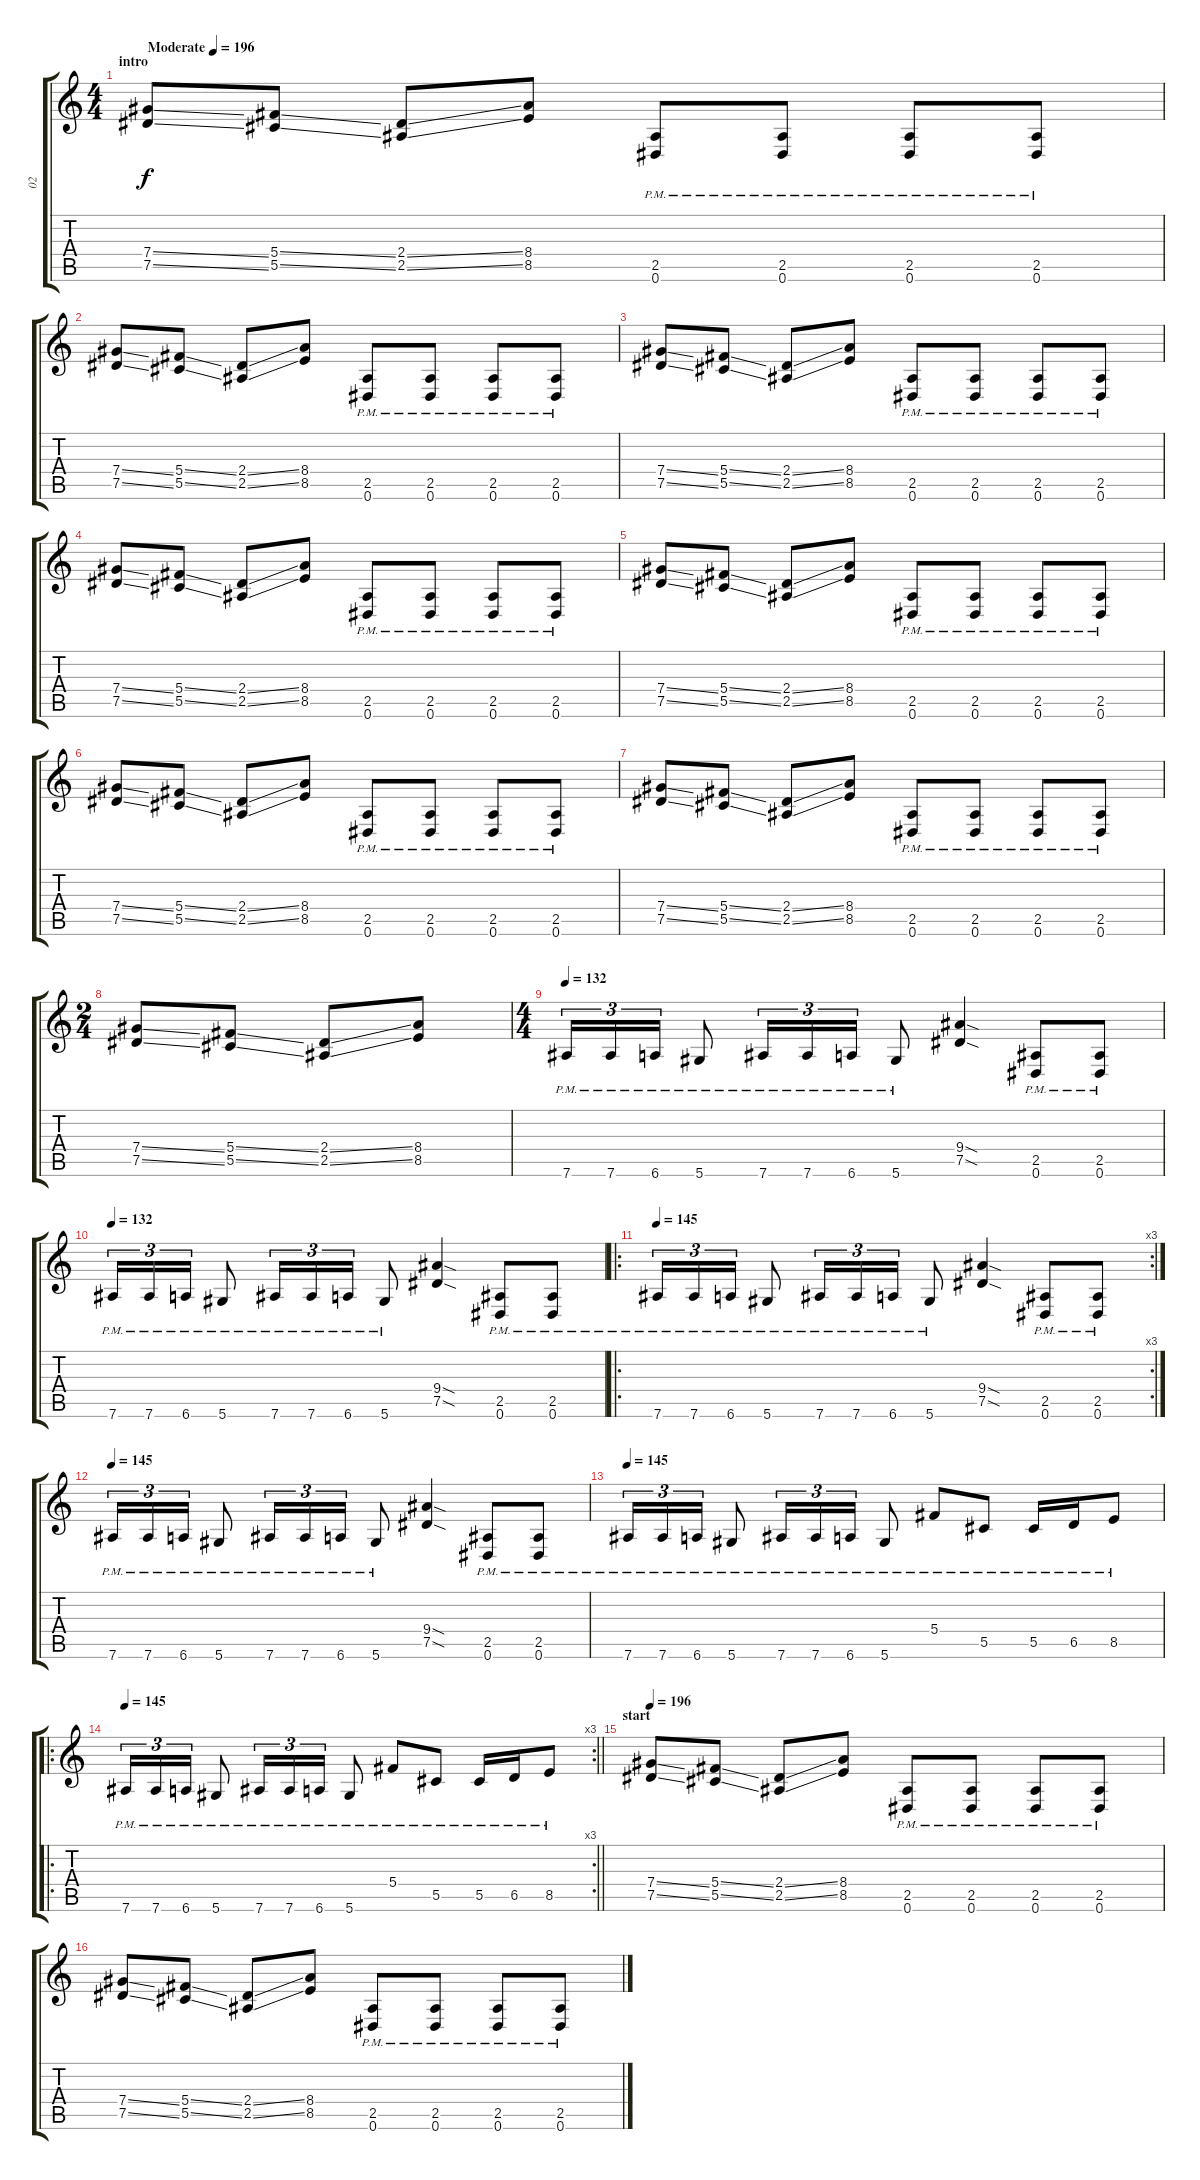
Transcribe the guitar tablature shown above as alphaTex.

\track ("02" "02") {instrument distortionguitar}
\staff {score tabs}
\tuning (Eb4 Bb3 Gb3 Db3 Ab2 Eb2) {hide}
\ts (4 4)
\section ("" "intro")
\tempo (196 "Moderate")
\clef g2
\ks c
(7.4{ss} 7.5{ss}).8{dy f instrument distortionguitar} (5.4{ss} 5.5{ss}).8 (2.4{ss} 2.5{ss}).8 (8.4 8.5).8 (2.5{pm} 0.6{pm}).8 (2.5{pm} 0.6{pm}).8 (2.5{pm} 0.6{pm}).8 (2.5{pm} 0.6{pm}).8 |
(7.4{ss} 7.5{ss}).8 (5.4{ss} 5.5{ss}).8 (2.4{ss} 2.5{ss}).8 (8.4 8.5).8 (2.5{pm} 0.6{pm}).8 (2.5{pm} 0.6{pm}).8 (2.5{pm} 0.6{pm}).8 (2.5{pm} 0.6{pm}).8 |
(7.4{ss} 7.5{ss}).8 (5.4{ss} 5.5{ss}).8 (2.4{ss} 2.5{ss}).8 (8.4 8.5).8 (2.5{pm} 0.6{pm}).8 (2.5{pm} 0.6{pm}).8 (2.5{pm} 0.6{pm}).8 (2.5{pm} 0.6{pm}).8 |
(7.4{ss} 7.5{ss}).8 (5.4{ss} 5.5{ss}).8 (2.4{ss} 2.5{ss}).8 (8.4 8.5).8 (2.5{pm} 0.6{pm}).8 (2.5{pm} 0.6{pm}).8 (2.5{pm} 0.6{pm}).8 (2.5{pm} 0.6{pm}).8 |
(7.4{ss} 7.5{ss}).8 (5.4{ss} 5.5{ss}).8 (2.4{ss} 2.5{ss}).8 (8.4 8.5).8 (2.5{pm} 0.6{pm}).8 (2.5{pm} 0.6{pm}).8 (2.5{pm} 0.6{pm}).8 (2.5{pm} 0.6{pm}).8 |
(7.4{ss} 7.5{ss}).8 (5.4{ss} 5.5{ss}).8 (2.4{ss} 2.5{ss}).8 (8.4 8.5).8 (2.5{pm} 0.6{pm}).8 (2.5{pm} 0.6{pm}).8 (2.5{pm} 0.6{pm}).8 (2.5{pm} 0.6{pm}).8 |
(7.4{ss} 7.5{ss}).8 (5.4{ss} 5.5{ss}).8 (2.4{ss} 2.5{ss}).8 (8.4 8.5).8 (2.5{pm} 0.6{pm}).8 (2.5{pm} 0.6{pm}).8 (2.5{pm} 0.6{pm}).8 (2.5{pm} 0.6{pm}).8 |
\ts (2 4)
(7.4{ss} 7.5{ss}).8 (5.4{ss} 5.5{ss}).8 (2.4{ss} 2.5{ss}).8 (8.4 8.5).8 |
\ts (4 4)
\tempo 145
\tempo 132
7.6{pm}.16{tu (3 2)} 7.6{pm}.16{tu (3 2)} 6.6{pm}.16{tu (3 2)} 5.6{pm}.8 7.6{pm}.16{tu (3 2)} 7.6{pm}.16{tu (3 2)} 6.6{pm}.16{tu (3 2)} 5.6{pm}.8 (9.4{sod} 7.5{sod}).4 (2.5{pm} 0.6{pm}).8 (2.5{pm} 0.6{pm}).8 |
\tempo 145
\tempo 132
7.6{pm}.16{tu (3 2)} 7.6{pm}.16{tu (3 2)} 6.6{pm}.16{tu (3 2)} 5.6{pm}.8 7.6{pm}.16{tu (3 2)} 7.6{pm}.16{tu (3 2)} 6.6{pm}.16{tu (3 2)} 5.6{pm}.8 (9.4{sod} 7.5{sod}).4 (2.5{pm} 0.6{pm}).8 (2.5{pm} 0.6{pm}).8 |
\ro
\rc 3
\tempo 145
7.6{pm}.16{tu (3 2)} 7.6{pm}.16{tu (3 2)} 6.6{pm}.16{tu (3 2)} 5.6{pm}.8 7.6{pm}.16{tu (3 2)} 7.6{pm}.16{tu (3 2)} 6.6{pm}.16{tu (3 2)} 5.6{pm}.8 (9.4{sod} 7.5{sod}).4 (2.5{pm} 0.6{pm}).8 (2.5{pm} 0.6{pm}).8 |
\tempo 145
7.6{pm}.16{tu (3 2)} 7.6{pm}.16{tu (3 2)} 6.6{pm}.16{tu (3 2)} 5.6{pm}.8 7.6{pm}.16{tu (3 2)} 7.6{pm}.16{tu (3 2)} 6.6{pm}.16{tu (3 2)} 5.6{pm}.8 (9.4{sod} 7.5{sod}).4 (2.5{pm} 0.6{pm}).8 (2.5{pm} 0.6{pm}).8 |
\tempo 145
7.6{pm}.16{tu (3 2)} 7.6{pm}.16{tu (3 2)} 6.6{pm}.16{tu (3 2)} 5.6{pm}.8 7.6{pm}.16{tu (3 2)} 7.6{pm}.16{tu (3 2)} 6.6{pm}.16{tu (3 2)} 5.6{pm}.8 5.4{pm}.8 5.5{pm}.8 5.5{pm}.16 6.5{pm}.16 8.5{pm}.8 |
\ro
\rc 3
\tempo 145
\barLineRight lightlight
7.6{pm}.16{tu (3 2)} 7.6{pm}.16{tu (3 2)} 6.6{pm}.16{tu (3 2)} 5.6{pm}.8 7.6{pm}.16{tu (3 2)} 7.6{pm}.16{tu (3 2)} 6.6{pm}.16{tu (3 2)} 5.6{pm}.8 5.4{pm}.8 5.5{pm}.8 5.5{pm}.16 6.5{pm}.16 8.5{pm}.8 |
\section ("" "start")
\tempo 196
(7.4{ss} 7.5{ss}).8 (5.4{ss} 5.5{ss}).8 (2.4{ss} 2.5{ss}).8 (8.4 8.5).8 (2.5{pm} 0.6{pm}).8 (2.5{pm} 0.6{pm}).8 (2.5{pm} 0.6{pm}).8 (2.5{pm} 0.6{pm}).8 |
(7.4{ss} 7.5{ss}).8 (5.4{ss} 5.5{ss}).8 (2.4{ss} 2.5{ss}).8 (8.4 8.5).8 (2.5{pm} 0.6{pm}).8 (2.5{pm} 0.6{pm}).8 (2.5{pm} 0.6{pm}).8 (2.5{pm} 0.6{pm}).8
